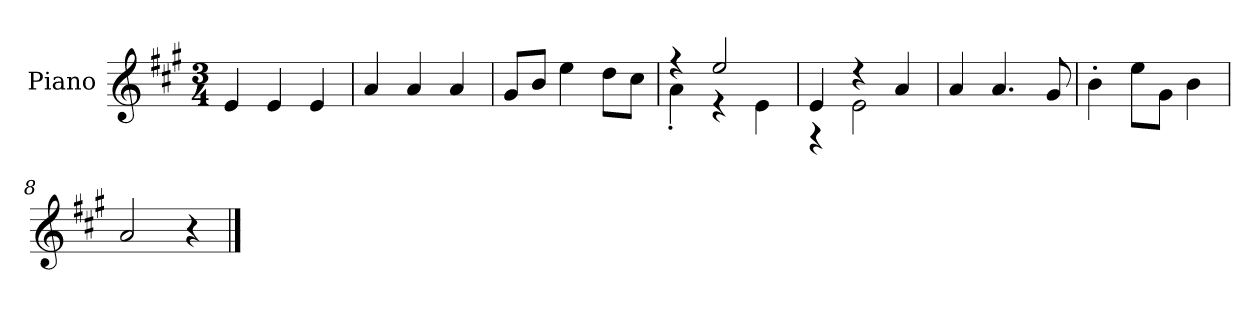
**kern
*part1
*staff1
*I"Piano
*I'P-no
*clefG2
*k[f#c#g#]
*M3/4
*MM177
=1
4e/
4e/
4e/
=2
4a/
4a/
4a/
=3
8g#/L
8b/J
4ee\
8dd\L
8cc#\J
=4
*^
4r	4a'\
2ee/	4r
.	4e\
=5	=5
4e/	4r
4r	2e\
4a/	.
*v	*v
=6
4a/
4.a/
8g#/
=7
4b'\
8ee\L
8g#\J
4b\
=8
2a/
4r
==
*-
